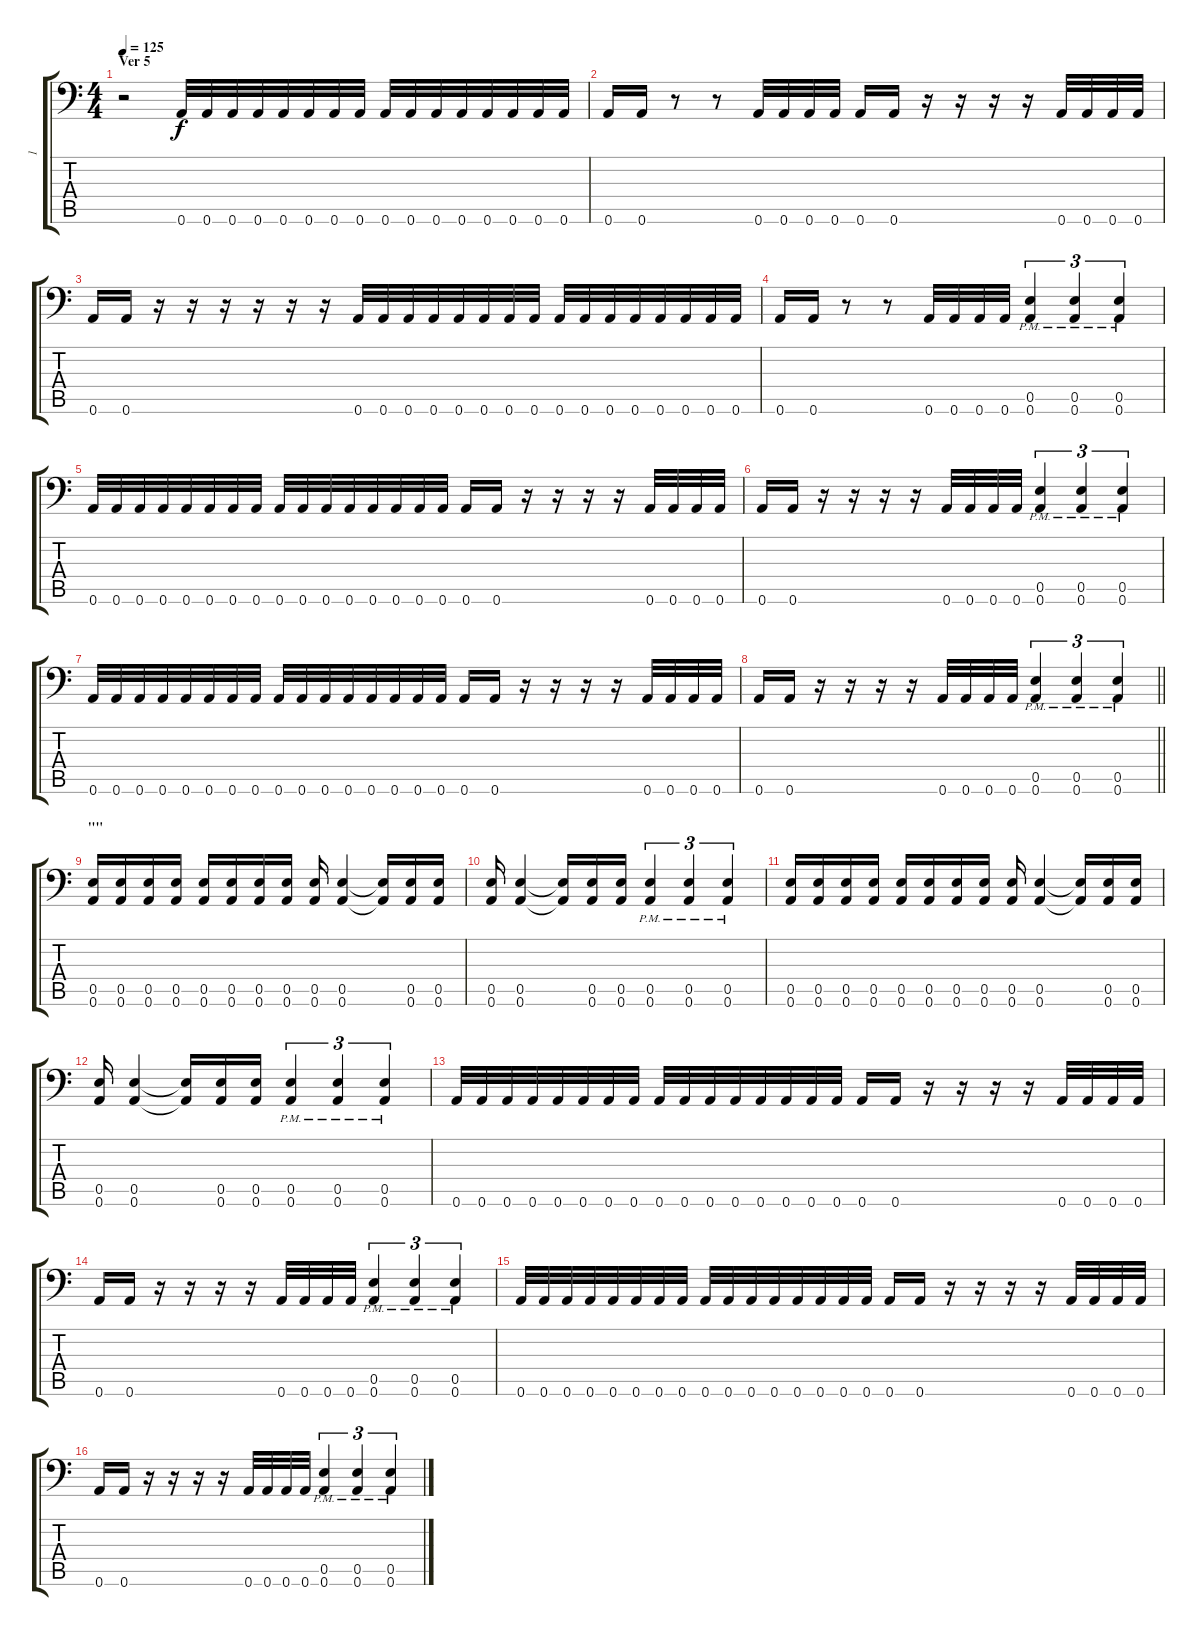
\track ("1" "1") {instrument distortionguitar}
\staff {score tabs}
\tuning (B3 Gb3 D3 A2 E2 A1) {hide}
\ts (4 4)
\section ("" "Ver 5")
\tempo 125
\clef f4
\ks c
r.2{dy f} 0.6.32 0.6.32 0.6.32 0.6.32 0.6.32 0.6.32 0.6.32 0.6.32 0.6.32 0.6.32 0.6.32 0.6.32 0.6.32 0.6.32 0.6.32 0.6.32 |
0.6.16 0.6.16 r.8 r.8 0.6.32 0.6.32 0.6.32 0.6.32 0.6.16 0.6.16 r.16 r.16 r.16 r.16 0.6.32 0.6.32 0.6.32 0.6.32 |
0.6.16 0.6.16 r.16 r.16 r.16 r.16 r.16 r.16 0.6.32 0.6.32 0.6.32 0.6.32 0.6.32 0.6.32 0.6.32 0.6.32 0.6.32 0.6.32 0.6.32 0.6.32 0.6.32 0.6.32 0.6.32 0.6.32 |
0.6.16 0.6.16 r.8 r.8 0.6.32 0.6.32 0.6.32 0.6.32 (0.5{pm} 0.6{pm}).4{tu (3 2)} (0.5{pm} 0.6{pm}).4{tu (3 2)} (0.5{pm} 0.6{pm}).4{tu (3 2)} |
0.6.32 0.6.32 0.6.32 0.6.32 0.6.32 0.6.32 0.6.32 0.6.32 0.6.32 0.6.32 0.6.32 0.6.32 0.6.32 0.6.32 0.6.32 0.6.32 0.6.16 0.6.16 r.16 r.16 r.16 r.16 0.6.32 0.6.32 0.6.32 0.6.32 |
0.6.16 0.6.16 r.16 r.16 r.16 r.16 0.6.32 0.6.32 0.6.32 0.6.32 (0.5{pm} 0.6{pm}).4{tu (3 2)} (0.5{pm} 0.6{pm}).4{tu (3 2)} (0.5{pm} 0.6{pm}).4{tu (3 2)} |
0.6.32 0.6.32 0.6.32 0.6.32 0.6.32 0.6.32 0.6.32 0.6.32 0.6.32 0.6.32 0.6.32 0.6.32 0.6.32 0.6.32 0.6.32 0.6.32 0.6.16 0.6.16 r.16 r.16 r.16 r.16 0.6.32 0.6.32 0.6.32 0.6.32 |
\barLineRight lightlight
0.6.16 0.6.16 r.16 r.16 r.16 r.16 0.6.32 0.6.32 0.6.32 0.6.32 (0.5{pm} 0.6{pm}).4{tu (3 2)} (0.5{pm} 0.6{pm}).4{tu (3 2)} (0.5{pm} 0.6{pm}).4{tu (3 2)} |
\section ("" "\"\"")
(0.5 0.6).16 (0.5 0.6).16 (0.5 0.6).16 (0.5 0.6).16 (0.5 0.6).16 (0.5 0.6).16 (0.5 0.6).16 (0.5 0.6).16 (0.5 0.6).16 (0.5 0.6).4 (0.5{t} 0.6{t}).16 (0.5 0.6).16 (0.5 0.6).16 |
(0.5 0.6).16 (0.5 0.6).4 (0.5{t} 0.6{t}).16 (0.5 0.6).16 (0.5 0.6).16 (0.5{pm} 0.6{pm}).4{tu (3 2)} (0.5{pm} 0.6{pm}).4{tu (3 2)} (0.5{pm} 0.6{pm}).4{tu (3 2)} |
(0.5 0.6).16 (0.5 0.6).16 (0.5 0.6).16 (0.5 0.6).16 (0.5 0.6).16 (0.5 0.6).16 (0.5 0.6).16 (0.5 0.6).16 (0.5 0.6).16 (0.5 0.6).4 (0.5{t} 0.6{t}).16 (0.5 0.6).16 (0.5 0.6).16 |
(0.5 0.6).16 (0.5 0.6).4 (0.5{t} 0.6{t}).16 (0.5 0.6).16 (0.5 0.6).16 (0.5{pm} 0.6{pm}).4{tu (3 2)} (0.5{pm} 0.6{pm}).4{tu (3 2)} (0.5{pm} 0.6{pm}).4{tu (3 2)} |
0.6.32 0.6.32 0.6.32 0.6.32 0.6.32 0.6.32 0.6.32 0.6.32 0.6.32 0.6.32 0.6.32 0.6.32 0.6.32 0.6.32 0.6.32 0.6.32 0.6.16 0.6.16 r.16 r.16 r.16 r.16 0.6.32 0.6.32 0.6.32 0.6.32 |
0.6.16 0.6.16 r.16 r.16 r.16 r.16 0.6.32 0.6.32 0.6.32 0.6.32 (0.5{pm} 0.6{pm}).4{tu (3 2)} (0.5{pm} 0.6{pm}).4{tu (3 2)} (0.5{pm} 0.6{pm}).4{tu (3 2)} |
0.6.32 0.6.32 0.6.32 0.6.32 0.6.32 0.6.32 0.6.32 0.6.32 0.6.32 0.6.32 0.6.32 0.6.32 0.6.32 0.6.32 0.6.32 0.6.32 0.6.16 0.6.16 r.16 r.16 r.16 r.16 0.6.32 0.6.32 0.6.32 0.6.32 |
0.6.16 0.6.16 r.16 r.16 r.16 r.16 0.6.32 0.6.32 0.6.32 0.6.32 (0.5{pm} 0.6{pm}).4{tu (3 2)} (0.5{pm} 0.6{pm}).4{tu (3 2)} (0.5{pm} 0.6{pm}).4{tu (3 2)}
